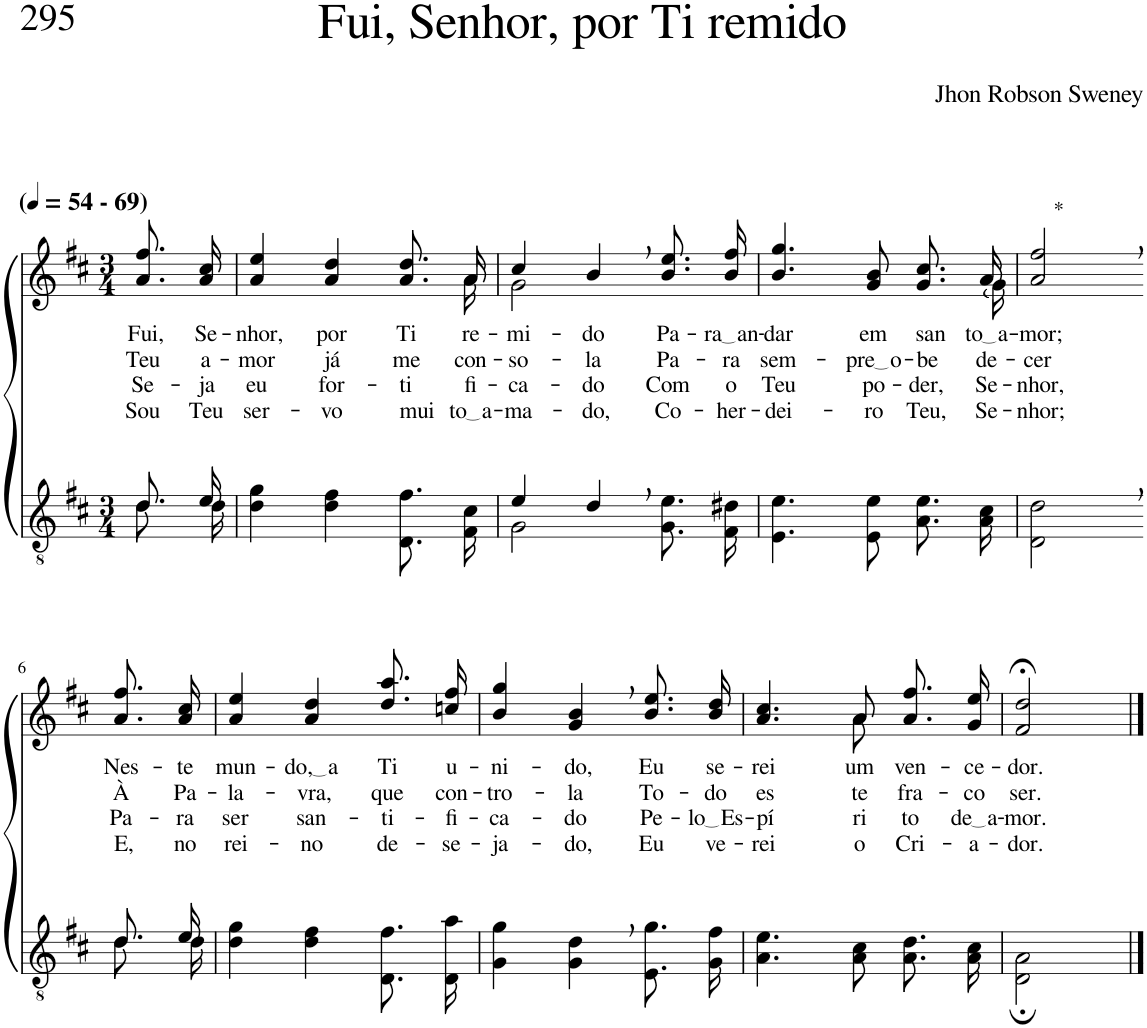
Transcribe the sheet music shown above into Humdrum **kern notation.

**kern	**kern	**text	**text	**text	**text
*part2	*part1	*part1	*part1	*part1	*part1
*staff2	*staff1	*staff1	*staff1	*staff1	*staff1
*I"Parte III e IV	*I"Parte I e II	*	*	*	*
*clefGv2	*clefG2	*	*	*	*
*Trd4c7	*Trd4c7	*	*	*	*
*k[f#c#]	*k[f#c#]	*	*	*	*
*M3/4	*M3/4	*	*	*	*
*MM54	*MM54	*	*	*	*
=1	=1	=1	=1	=1	=1
*^	*	*	*	*	*
!	!	!LO:TX:a:B:t=(	!	!	!	!
!	!	!LO:TX:a:B:t=- 69)	!	!	!	!
!	!	!	!LO:LY:b	!LO:LY:b	!LO:LY:b	!LO:LY:b
8.d/L	8.d\L	8.a\ 8.ff#\L	Fui,	Teu	Se-	Sou
!	!	!	!LO:LY:b	!LO:LY:b	!LO:LY:b	!LO:LY:b
16e/Jk	16d\Jk	16a\ 16cc#\Jk	Se-	a-	-ja	Teu
=2	=2	=2	=2	=2	=2	=2
!	!	!	!LO:LY:b	!LO:LY:b	!LO:LY:b	!LO:LY:b
*v	*v	*^	*	*	*	*
4d\ 4g\	4a/ 4ee/	8.ryy	-nhor,	-mor	eu	ser-
!	!	!	!LO:LY:b	!LO:LY:b	!LO:LY:b	!LO:LY:b
*	*v	*v	*	*	*	*
4d\ 4f#\	4a/ 4dd/	por	já	for-	-vo
!	!	!LO:LY:b	!LO:LY:b	!LO:LY:b	!LO:LY:b
8.D/ 8.f#/L	8.a/ 8.dd/L	Ti	me	-ti-	mui-
*	*^	*	*	*	*
!	!	!	!LO:LY:b	!LO:LY:b	!LO:LY:b	!LO:LY:b
16F#/ 16c#/Jk	16a/Jk	16a\	re-	con-	-fi-	to a
=3	=3	=3	=3	=3	=3	=3
*^	*	*	*	*	*	*
!	!	!	!	!LO:LY:b	!LO:LY:b	!LO:LY:b	!LO:LY:b
4e/	2G\	4cc#/	2g\	-mi-	-so-	-ca-	-ma-
!	!	!	!	!LO:LY:b	!LO:LY:b	!LO:LY:b	!LO:LY:b
4d,/	.	4b,/	.	-do	-la	-do	-do,
!	!	!	!	!LO:LY:b	!LO:LY:b	!LO:LY:b	!LO:LY:b
4ryy	8.G\ 8.e\L	8.b\ 8.ee\L	4ryy	Pa-	Pa-	Com	Co-
!	!	!	!	!LO:LY:b	!LO:LY:b	!LO:LY:b	!LO:LY:b
.	16F#\ 16d#X\Jk	16b\ 16ff#\Jk	.	ra an	-ra	o	-her-
=4	=4	=4	=4	=4	=4	=4	=4
!	!	!	!	!LO:LY:b	!LO:LY:b	!LO:LY:b	!LO:LY:b
*v	*v	*	*	*	*	*	*
4.E\ 4.e\	4.b/ 4.gg/	8.ryy	-dar	sem-	Teu	-dei-
!	!	!	!LO:LY:b	!LO:LY:b	!LO:LY:b	!LO:LY:b
*	*v	*v	*	*	*	*
8E\ 8e\	8g/ 8b/	em	pre o	po-	-ro
!	!	!LO:LY:b	!LO:LY:b	!LO:LY:b	!LO:LY:b
8.A\ 8.e\L	8.g/ 8.cc#/L	san-	-be-	-der,	Teu,
*	*^	*	*	*	*
!	!	!	!LO:LY:b	!LO:LY:b	!LO:LY:b	!LO:LY:b
16A\ 16c#\Jk	16a/Jk	16g\	to a	-de-	Se-	Se-
=5	=5	=5	=5	=5	=5	=5
!	!LO:TX:a:t=*	!	!	!	!	!
!	!	!	!LO:LY:b	!LO:LY:b	!LO:LY:b	!LO:LY:b
*	*v	*v	*	*	*	*
2D\, 2d\,	2a/, 2ff#/,	-mor;	-cer	-nhor,	-nhor;
!!LO:LB:g=z
=6-	=6-	=6-	=6-	=6-	=6-
*^	*	*	*	*	*
!	!	!	!LO:LY:b	!LO:LY:b	!LO:LY:b	!LO:LY:b
8.d/L	8.d\L	8.a\ 8.ff#\L	Nes-	À	Pa-	E,
!	!	!	!LO:LY:b	!LO:LY:b	!LO:LY:b	!LO:LY:b
16e/Jk	16d\Jk	16a\ 16cc#\Jk	-te	Pa-	-ra	no
=7	=7	=7	=7	=7	=7	=7
!	!	!	!LO:LY:b	!LO:LY:b	!LO:LY:b	!LO:LY:b
*v	*v	*	*	*	*	*
4d\ 4g\	4a/ 4ee/	mun-	-la-	ser	rei-
!	!	!LO:LY:b	!LO:LY:b	!LO:LY:b	!LO:LY:b
4d\ 4f#\	4a/ 4dd/	do, a	-vra,	san-	-no
!	!	!LO:LY:b	!LO:LY:b	!LO:LY:b	!LO:LY:b
8.D\ 8.f#\L	8.dd\ 8.aa\L	Ti	que	-ti-	de-
!	!	!LO:LY:b	!LO:LY:b	!LO:LY:b	!LO:LY:b
16D\ 16a\Jk	16ccn\ 16ff#\Jk	u-	con-	-fi-	-se-
=8	=8	=8	=8	=8	=8
!	!	!LO:LY:b	!LO:LY:b	!LO:LY:b	!LO:LY:b
4G\ 4g\	4b/ 4gg/	-ni-	-tro-	-ca-	-ja-
!	!	!LO:LY:b	!LO:LY:b	!LO:LY:b	!LO:LY:b
4G\, 4d\,	4g/, 4b/,	-do,	-la	-do	-do,
!	!	!LO:LY:b	!LO:LY:b	!LO:LY:b	!LO:LY:b
8.E\ 8.g\L	8.b\ 8.ee\L	Eu	To-	Pe-	Eu
!	!	!LO:LY:b	!LO:LY:b	!LO:LY:b	!LO:LY:b
16G\ 16f#\Jk	16b\ 16dd\Jk	se-	-do	lo Es	ve-
=9	=9	=9	=9	=9	=9
!	!	!LO:LY:b	!LO:LY:b	!LO:LY:b	!LO:LY:b
*	*^	*	*	*	*
4.A\ 4.e\	4.a/ 4.cc#/	4.ryy	-rei	es-	-pí-	-rei
!	!	!	!LO:LY:b	!LO:LY:b	!LO:LY:b	!LO:LY:b
8A\ 8c#\	8a/	8a\	um	-te	-ri-	o
!	!	!	!LO:LY:b	!LO:LY:b	!LO:LY:b	!LO:LY:b
8.A\ 8.d\L	8.a\ 8.ff#\L	4ryy	ven-	fra-	-to	Cri-
!	!	!	!LO:LY:b	!LO:LY:b	!LO:LY:b	!LO:LY:b
16A\ 16c#\Jk	16g\ 16ee\Jk	.	-ce-	-co	de a	-a-
*	*v	*v	*	*	*	*
=10	=10	=10	=10	=10	=10
!	!	!LO:LY:b	!LO:LY:b	!LO:LY:b	!LO:LY:b
2D\; 2A\;	2f#/;< 2dd/;<	-dor.	ser.	-mor.	-dor.
==	==	==	==	==	==
*-	*-	*-	*-	*-	*-
